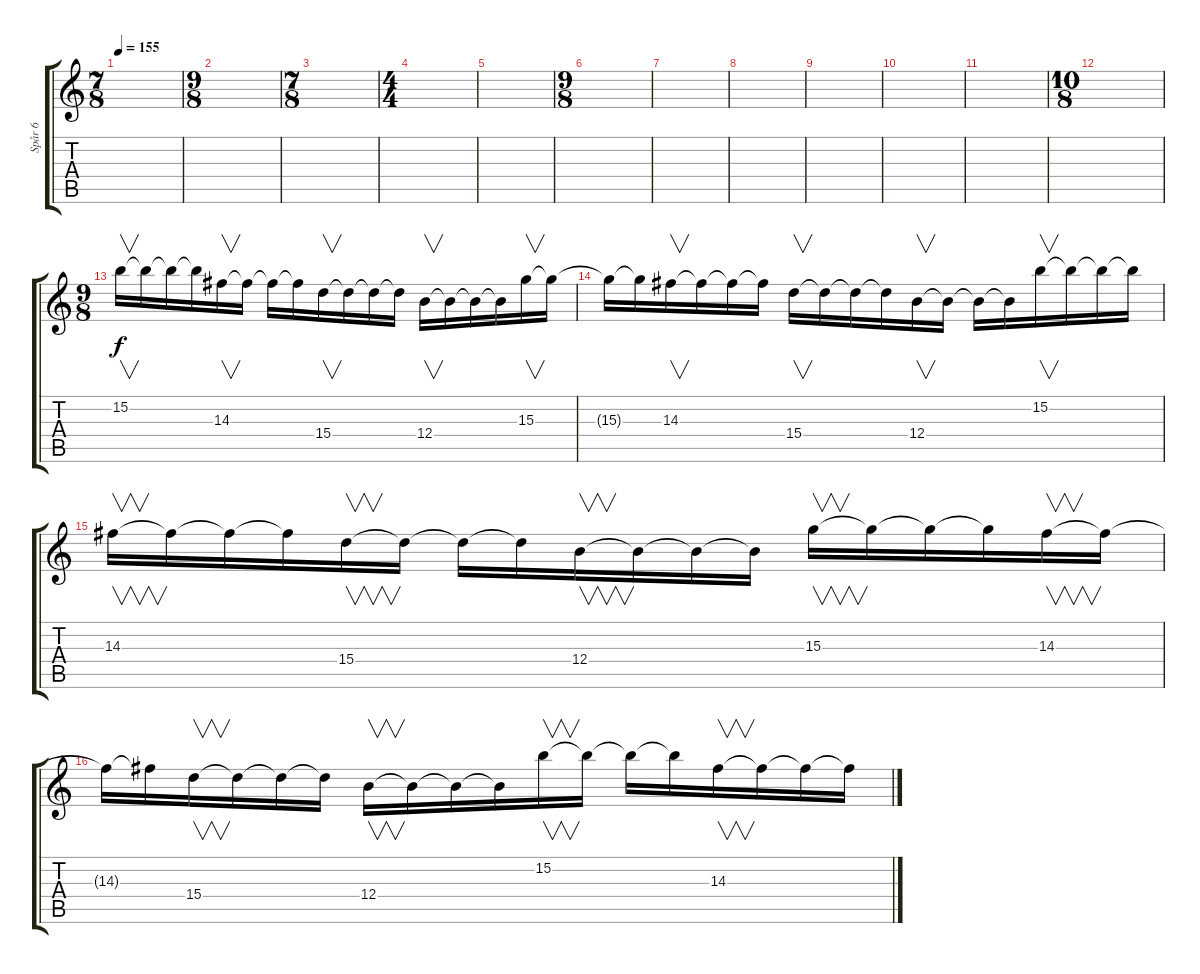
\track ("Spår 6" "Spår 6") {instrument overdrivenguitar}
\staff {score tabs}
\tuning (Db4 Ab3 E3 B2 Gb2 B1) {hide}
\ts (7 8)
\tempo 155
\clef g2
\ks c
|
\ts (9 8)
|
\ts (7 8)
|
\ts (4 4)
|
|
\ts (9 8)
|
|
|
|
|
|
\ts (10 8)
|
\ts (9 8)
15.2.16{v} 15.2{t}.16 15.2{t}.16 15.2{t}.16 14.3.16{v} 14.3{t}.16 14.3{t}.16 14.3{t}.16 15.4.16{v} 15.4{t}.16 15.4{t}.16 15.4{t}.16 12.4.16{v} 12.4{t}.16 12.4{t}.16 12.4{t}.16 15.3.16{v} 15.3{t}.16 |
15.3{t}.16 15.3{t}.16 14.3.16{v} 14.3{t}.16 14.3{t}.16 14.3{t}.16 15.4.16{v} 15.4{t}.16 15.4{t}.16 15.4{t}.16 12.4.16{v} 12.4{t}.16 12.4{t}.16 12.4{t}.16 15.2.16{v} 15.2{t}.16 15.2{t}.16 15.2{t}.16 |
14.3.16{v} 14.3{t}.16 14.3{t}.16 14.3{t}.16 15.4.16{v} 15.4{t}.16 15.4{t}.16 15.4{t}.16 12.4.16{v} 12.4{t}.16 12.4{t}.16 12.4{t}.16 15.3.16{v} 15.3{t}.16 15.3{t}.16 15.3{t}.16 14.3.16{v} 14.3{t}.16 |
14.3{t}.16 14.3{t}.16 15.4.16{v} 15.4{t}.16 15.4{t}.16 15.4{t}.16 12.4.16{v} 12.4{t}.16 12.4{t}.16 12.4{t}.16 15.2.16{v} 15.2{t}.16 15.2{t}.16 15.2{t}.16 14.3.16{v} 14.3{t}.16 14.3{t}.16 14.3{t}.16
